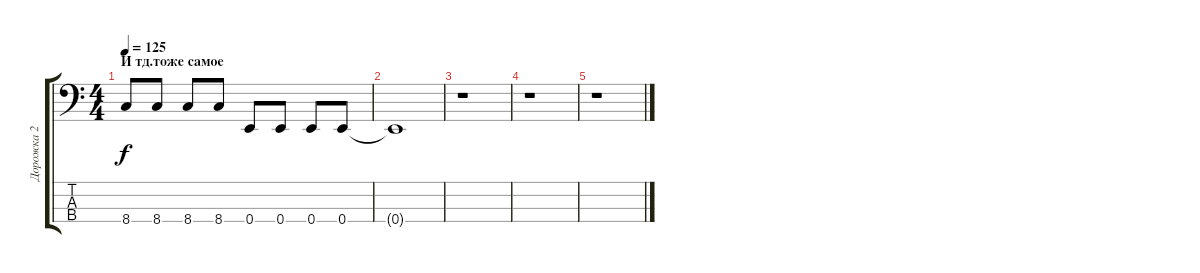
\track ("Дорожка 2" "Дорожка 2") {instrument electricbasspick}
\staff {score tabs}
\tuning (G2 D2 A1 E1) {hide}
\ts (4 4)
\section ("" "И тд.тоже самое")
\tempo 125
\clef f4
\ks c
8.4.8{dy f} 8.4.8 8.4.8 8.4.8 0.4.8 0.4.8 0.4.8 0.4.8 |
0.4{t}.1 |
r.1 |
r.1 |
r.1
